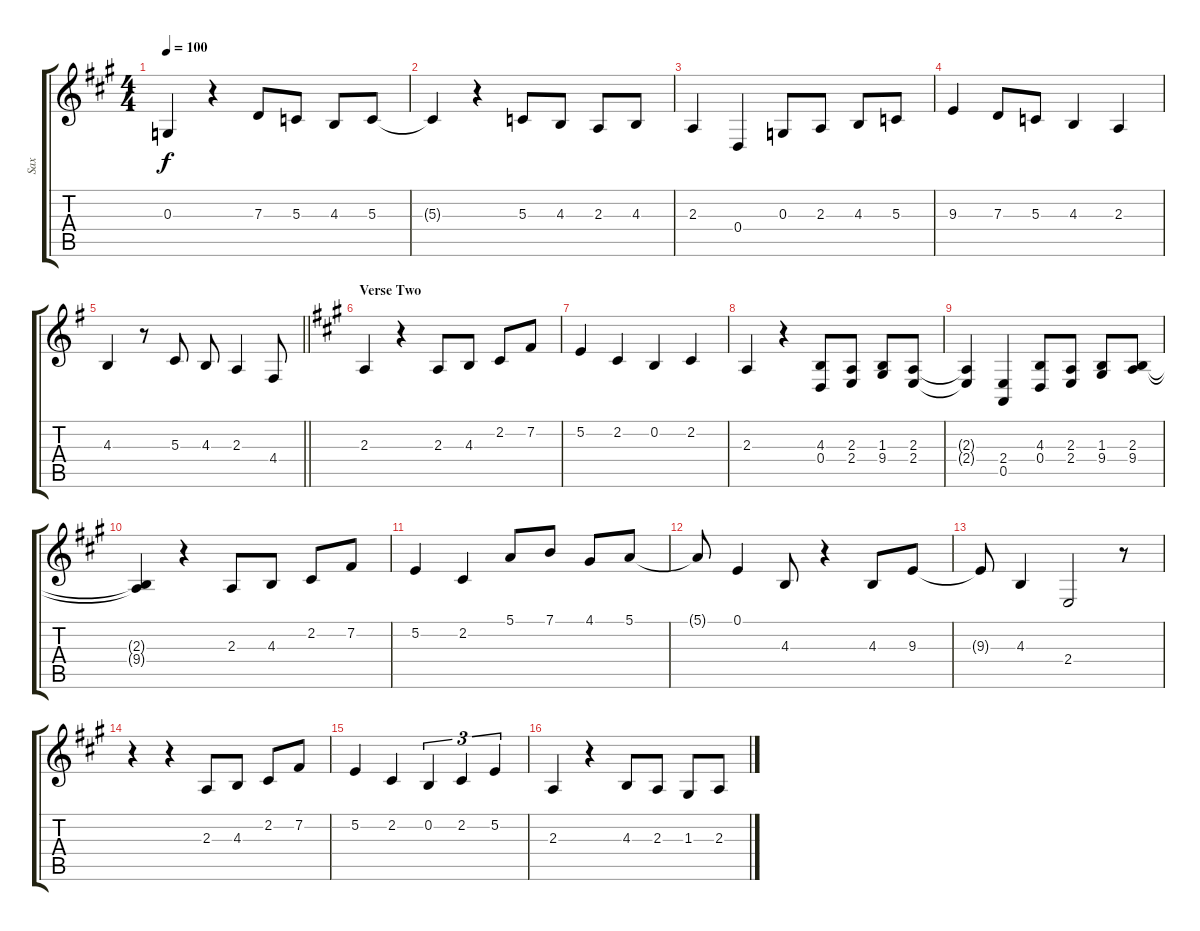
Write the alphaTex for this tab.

\track ("Sax " "Sax ") {instrument tenorsax}
\staff {score tabs}
\tuning (E4 B3 G3 D3 A2 E2) {hide}
\ts (4 4)
\tempo 100
\clef g2
\ks a
0.3{t}.4{dy f} r.4 7.3.8 5.3.8 4.3.8 5.3.8 |
5.3{t}.4 r.4 5.3.8 4.3.8 2.3.8 4.3.8 |
2.3.4 0.4.4 0.3.8 2.3.8 4.3.8 5.3.8 |
9.3.4 7.3.8 5.3.8 4.3.4 2.3.4 |
\barLineRight lightlight
\ks g
4.3.4 r.8 5.3.8 4.3.8 2.3.4 4.4.8 |
\section ("" "Verse Two")
\ks a
2.3.4 r.4 2.3.8 4.3.8 2.2.8 7.2.8 |
5.2.4 2.2.4 0.2.4 2.2.4 |
2.3.4 r.4 (4.3 0.4).8 (2.3 2.4).8 (1.3 9.4).8 (2.3 2.4).8 |
(2.3{t} 2.4{t}).4 (2.4 0.5).4 (4.3 0.4).8 (2.3 2.4).8 (1.3 9.4).8 (2.3 9.4).8 |
(2.3{t} 9.4{t}).4 r.4 2.3.8 4.3.8 2.2.8 7.2.8 |
5.2.4 2.2.4 5.1.8 7.1.8 4.1.8 5.1.8 |
5.1{t}.8 0.1.4 4.3.8 r.4 4.3.8 9.3.8 |
9.3{t}.8 4.3.4 2.4.2 r.8 |
r.4 r.4 2.3.8 4.3.8 2.2.8 7.2.8 |
5.2.4 2.2.4 0.2.4{tu (3 2)} 2.2.4{tu (3 2)} 5.2.4{tu (3 2)} |
2.3.4 r.4 4.3.8 2.3.8 1.3.8 2.3.8
